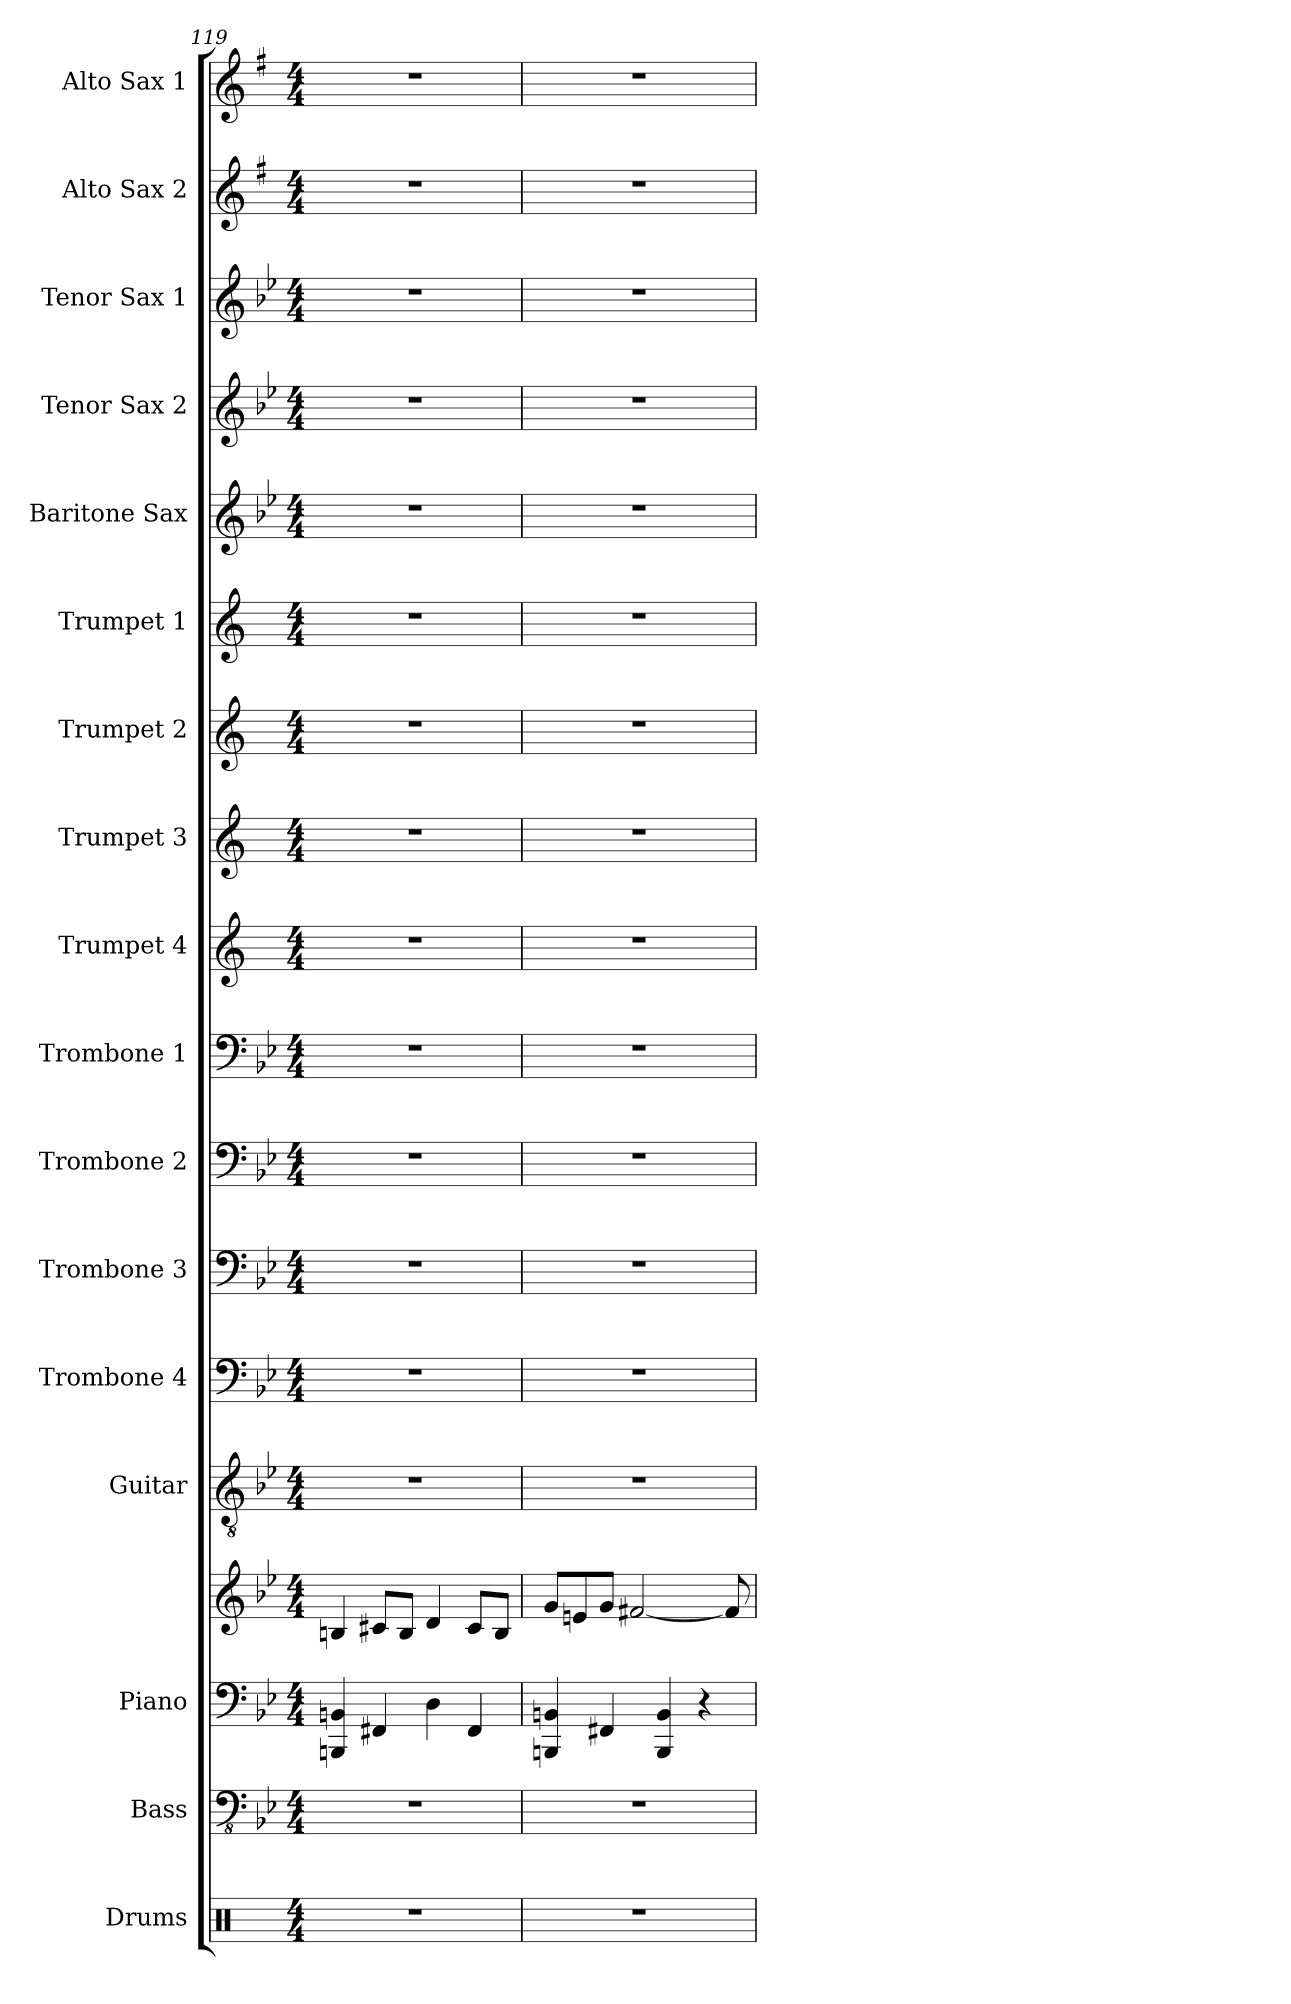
**kern	**kern	**kern	**kern	**kern	**kern	**kern	**kern	**kern	**kern	**kern	**kern	**kern	**kern	**kern	**kern	**kern	**kern
*part17	*part16	*part15	*part15	*part14	*part13	*part12	*part11	*part10	*part9	*part8	*part7	*part6	*part5	*part4	*part3	*part2	*part1
*staff18	*staff17	*staff16	*staff15	*staff14	*staff13	*staff12	*staff11	*staff10	*staff9	*staff8	*staff7	*staff6	*staff5	*staff4	*staff3	*staff2	*staff1
*I"Drums	*I"Bass	*I"Piano	*	*I"Guitar	*I"Trombone 4	*I"Trombone 3	*I"Trombone 2	*I"Trombone 1	*I"Trumpet 4	*I"Trumpet 3	*I"Trumpet 2	*I"Trumpet 1	*I"Baritone Sax	*I"Tenor Sax 2	*I"Tenor Sax 1	*I"Alto Sax 2	*I"Alto Sax 1
*I'Drums	*I'Bass	*I'Piano	*	*I'Gtr.	*I'Tbn. 4	*I'Tbn. 3	*I'Tbn. 2	*I'Tbn. 1	*I'Tpt. 4	*I'Tpt. 3	*I'Tpt. 2	*I'Tpt. 1	*I'Bari	*I'Tenor 2	*I'Tenor 1	*I'Alto 2	*I'Alto 1
*clefX	*clefFv4	*clefF4	*clefG2	*clefGv2	*clefF4	*clefF4	*clefF4	*clefF4	*clefG2	*clefG2	*clefG2	*clefG2	*clefG2	*clefG2	*clefG2	*clefG2	*clefG2
*	*	*	*	*	*	*	*	*	*ITrd1c2	*ITrd1c2	*ITrd1c2	*ITrd1c2	*ITrd12c21	*ITrd8c14	*ITrd8c14	*ITrd5c9	*ITrd5c9
*k[]	*k[b-e-]	*k[b-e-]	*k[b-e-]	*k[b-e-]	*k[b-e-]	*k[b-e-]	*k[b-e-]	*k[b-e-]	*k[b-e-]	*k[b-e-]	*k[b-e-]	*k[b-e-]	*k[b-e-]	*k[b-e-]	*k[b-e-]	*k[b-e-]	*k[b-e-]
*M4/4	*M4/4	*M4/4	*M4/4	*M4/4	*M4/4	*M4/4	*M4/4	*M4/4	*M4/4	*M4/4	*M4/4	*M4/4	*M4/4	*M4/4	*M4/4	*M4/4	*M4/4
=119	=119	=119	=119	=119	=119	=119	=119	=119	=119	=119	=119	=119	=119	=119	=119	=119	=119
1r	1r	4BBBn/ 4BBn/	4Bn/	1r	1r	1r	1r	1r	1r	1r	1r	1r	1r	1r	1r	1r	1r
.	.	4FF#X/	8c#X/L	.	.	.	.	.	.	.	.	.	.	.	.	.	.
.	.	.	8B/J	.	.	.	.	.	.	.	.	.	.	.	.	.	.
.	.	4D\	4d/	.	.	.	.	.	.	.	.	.	.	.	.	.	.
.	.	4FF#/	8c#/L	.	.	.	.	.	.	.	.	.	.	.	.	.	.
.	.	.	8B/J	.	.	.	.	.	.	.	.	.	.	.	.	.	.
=120	=120	=120	=120	=120	=120	=120	=120	=120	=120	=120	=120	=120	=120	=120	=120	=120	=120
1r	1r	4BBBn/ 4BBn/	8g/L	1r	1r	1r	1r	1r	1r	1r	1r	1r	1r	1r	1r	1r	1r
.	.	.	8en/	.	.	.	.	.	.	.	.	.	.	.	.	.	.
.	.	4FF#X/	8g/J	.	.	.	.	.	.	.	.	.	.	.	.	.	.
.	.	.	[2f#X/	.	.	.	.	.	.	.	.	.	.	.	.	.	.
.	.	4BBB/ 4BB/	.	.	.	.	.	.	.	.	.	.	.	.	.	.	.
.	.	4r	.	.	.	.	.	.	.	.	.	.	.	.	.	.	.
.	.	.	8f#/]	.	.	.	.	.	.	.	.	.	.	.	.	.	.
=	=	=	=	=	=	=	=	=	=	=	=	=	=	=	=	=	=
*-	*-	*-	*-	*-	*-	*-	*-	*-	*-	*-	*-	*-	*-	*-	*-	*-	*-
